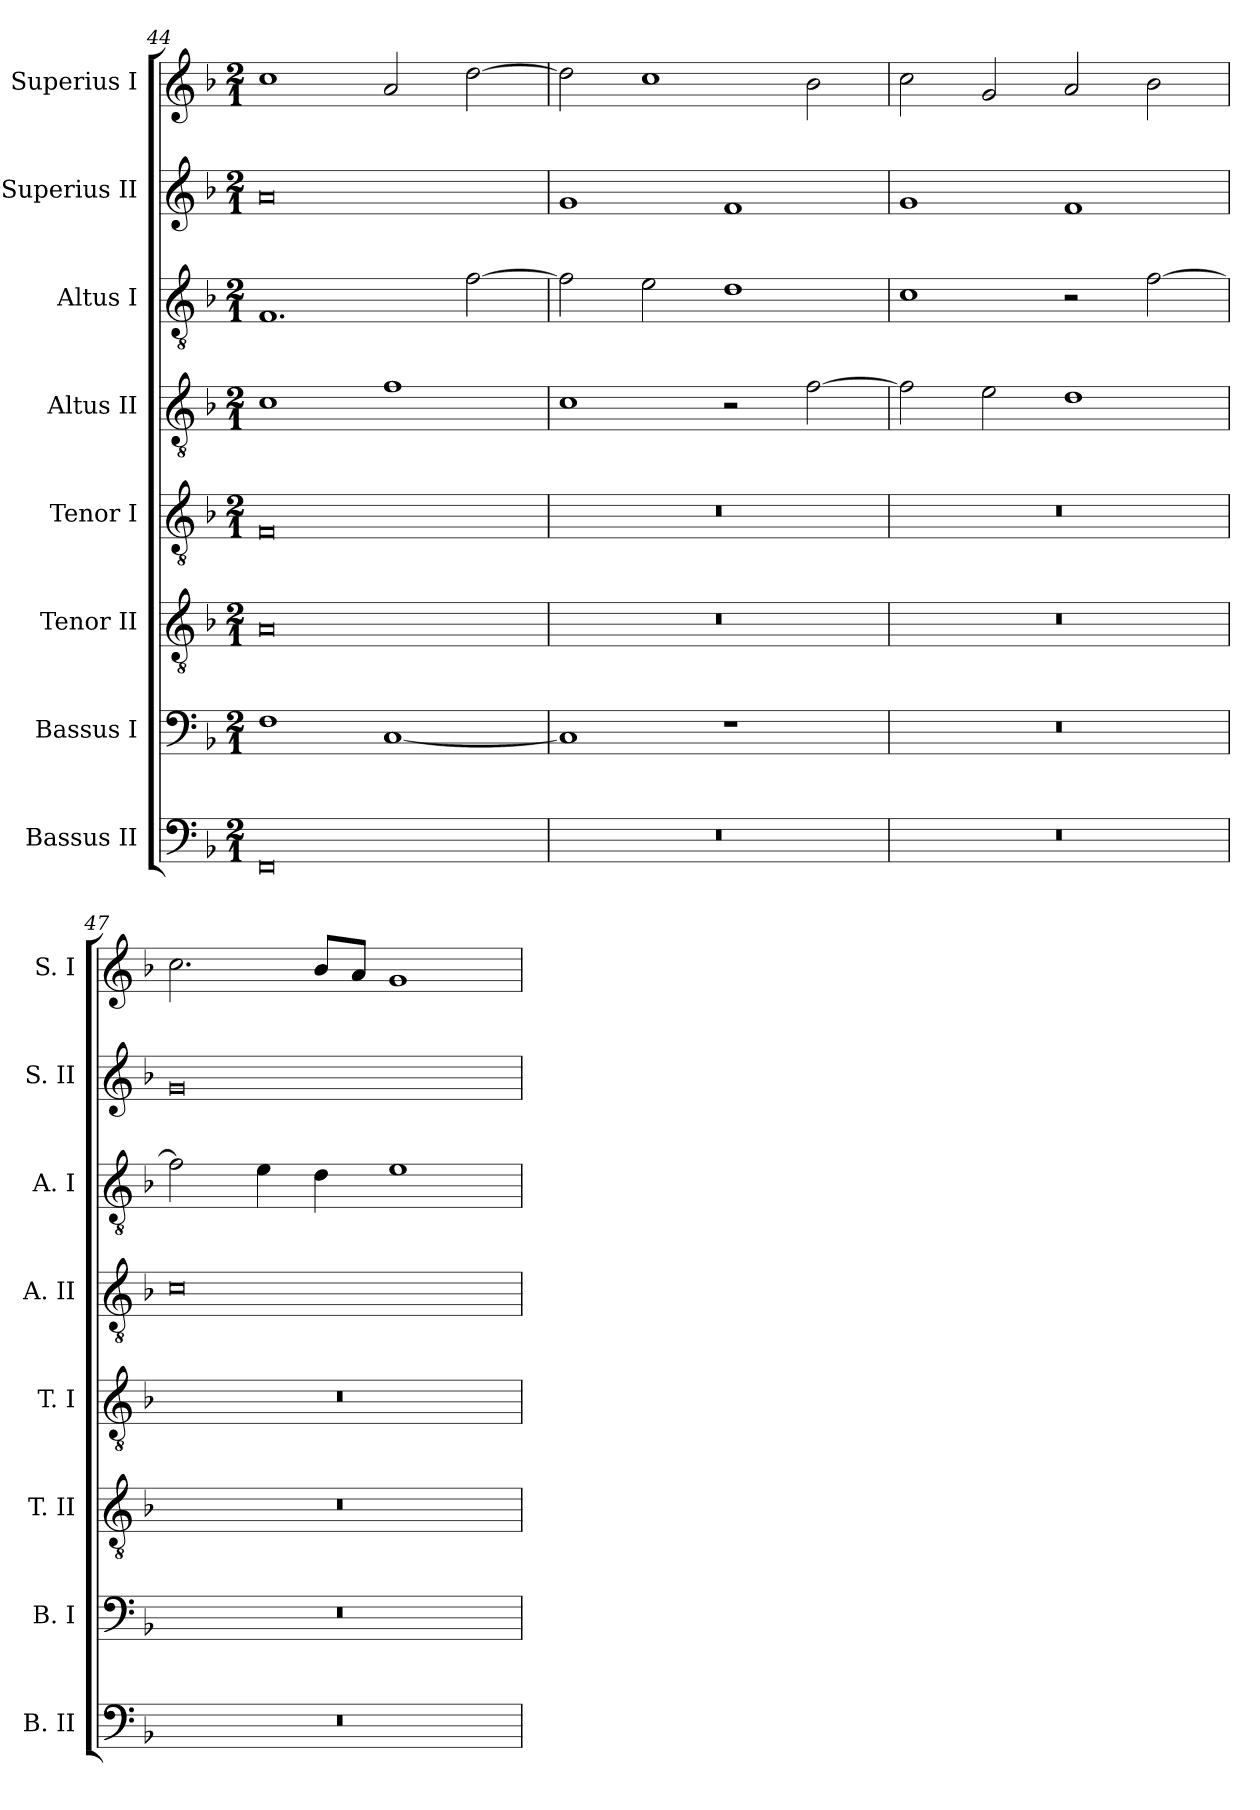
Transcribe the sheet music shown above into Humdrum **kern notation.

**kern	**kern	**kern	**kern	**kern	**kern	**kern	**kern
*part8	*part7	*part6	*part5	*part4	*part3	*part2	*part1
*staff8	*staff7	*staff6	*staff5	*staff4	*staff3	*staff2	*staff1
*I"Bassus II	*I"Bassus I	*I"Tenor II	*I"Tenor I	*I"Altus II	*I"Altus I	*I"Superius II	*I"Superius I
*I'B. II	*I'B. I	*I'T. II	*I'T. I	*I'A. II	*I'A. I	*I'S. II	*I'S. I
*clefF4	*clefF4	*clefGv2	*clefGv2	*clefGv2	*clefGv2	*clefG2	*clefG2
*k[b-]	*k[b-]	*k[b-]	*k[b-]	*k[b-]	*k[b-]	*k[b-]	*k[b-]
*F:	*F:	*F:	*F:	*F:	*F:	*F:	*F:
*M2/1	*M2/1	*M2/1	*M2/1	*M2/1	*M2/1	*M2/1	*M2/1
=44	=44	=44	=44	=44	=44	=44	=44
0FF	1F	0A	0F	1c	1.F	0a	1cc
.	[1C	.	.	1f	.	.	2a
.	.	.	.	.	[2f	.	[2dd
=45	=45	=45	=45	=45	=45	=45	=45
0r	1C]	0r	0r	1c	2f]	1g	2dd]
.	.	.	.	.	2e	.	1cc
.	1r	.	.	2r	1d	1f	.
.	.	.	.	[2f	.	.	2b-
=46	=46	=46	=46	=46	=46	=46	=46
0r	0r	0r	0r	2f]	1c	1g	2cc
.	.	.	.	2e	.	.	2g
.	.	.	.	1d	2r	1f	2a
.	.	.	.	.	[2f	.	2b-
=47	=47	=47	=47	=47	=47	=47	=47
0r	0r	0r	0r	0c	2f]	0g	2.cc
.	.	.	.	.	4e	.	.
.	.	.	.	.	4d	.	8b-L
.	.	.	.	.	.	.	8aJ
.	.	.	.	.	1e	.	1g
=	=	=	=	=	=	=	=
*-	*-	*-	*-	*-	*-	*-	*-
